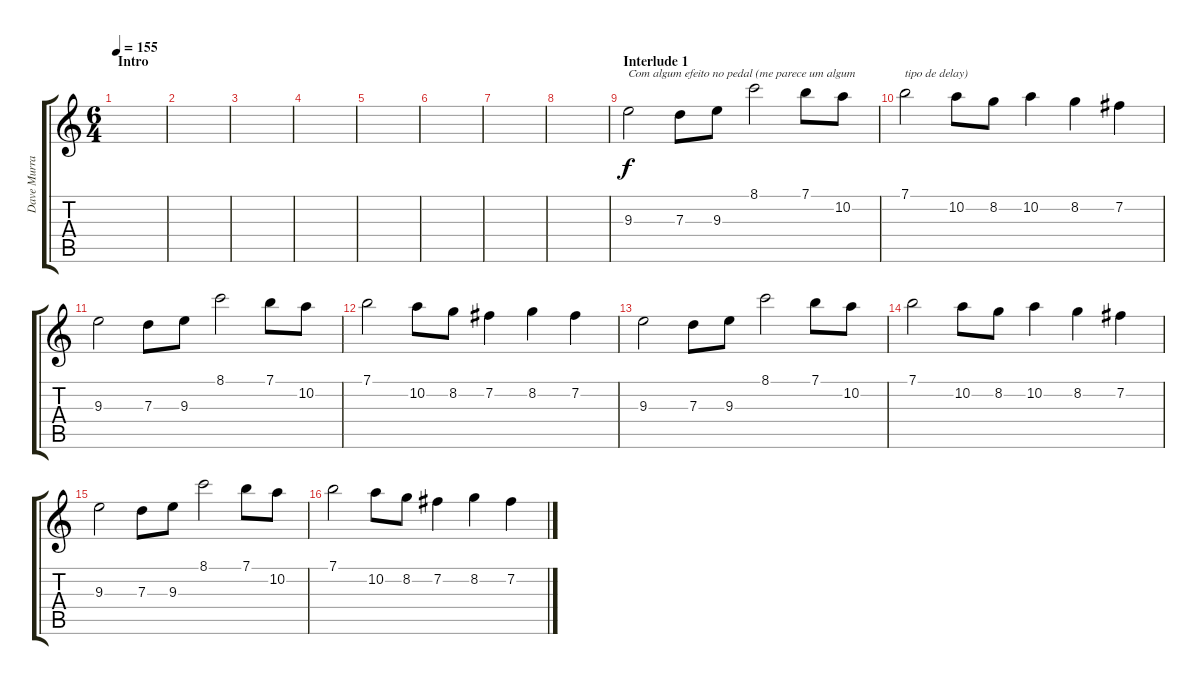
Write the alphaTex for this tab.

\track ("Dave Murray" "Dave Murra") {instrument electricguitarclean}
\staff {score tabs}
\tuning (E4 B3 G3 D3 A2 E2) {hide}
\ts (6 4)
\section ("" "Intro")
\tempo 155
\clef g2
\ks c
|
|
|
|
|
|
|
|
\section ("" "Interlude 1")
9.3.2{txt "Com algum efeito no pedal (me parece um algum" volume 16} 7.3.8 9.3.8 8.1.2 7.1.8 10.2.8 |
7.1.2{txt "tipo de delay)"} 10.2.8 8.2.8 10.2.4 8.2.4 7.2.4 |
9.3.2 7.3.8 9.3.8 8.1.2 7.1.8 10.2.8 |
7.1.2 10.2.8 8.2.8 7.2.4 8.2.4 7.2.4 |
9.3.2 7.3.8 9.3.8 8.1.2 7.1.8 10.2.8 |
7.1.2 10.2.8 8.2.8 10.2.4 8.2.4 7.2.4 |
9.3.2 7.3.8 9.3.8 8.1.2 7.1.8 10.2.8 |
7.1.2 10.2.8 8.2.8 7.2.4 8.2.4 7.2.4
